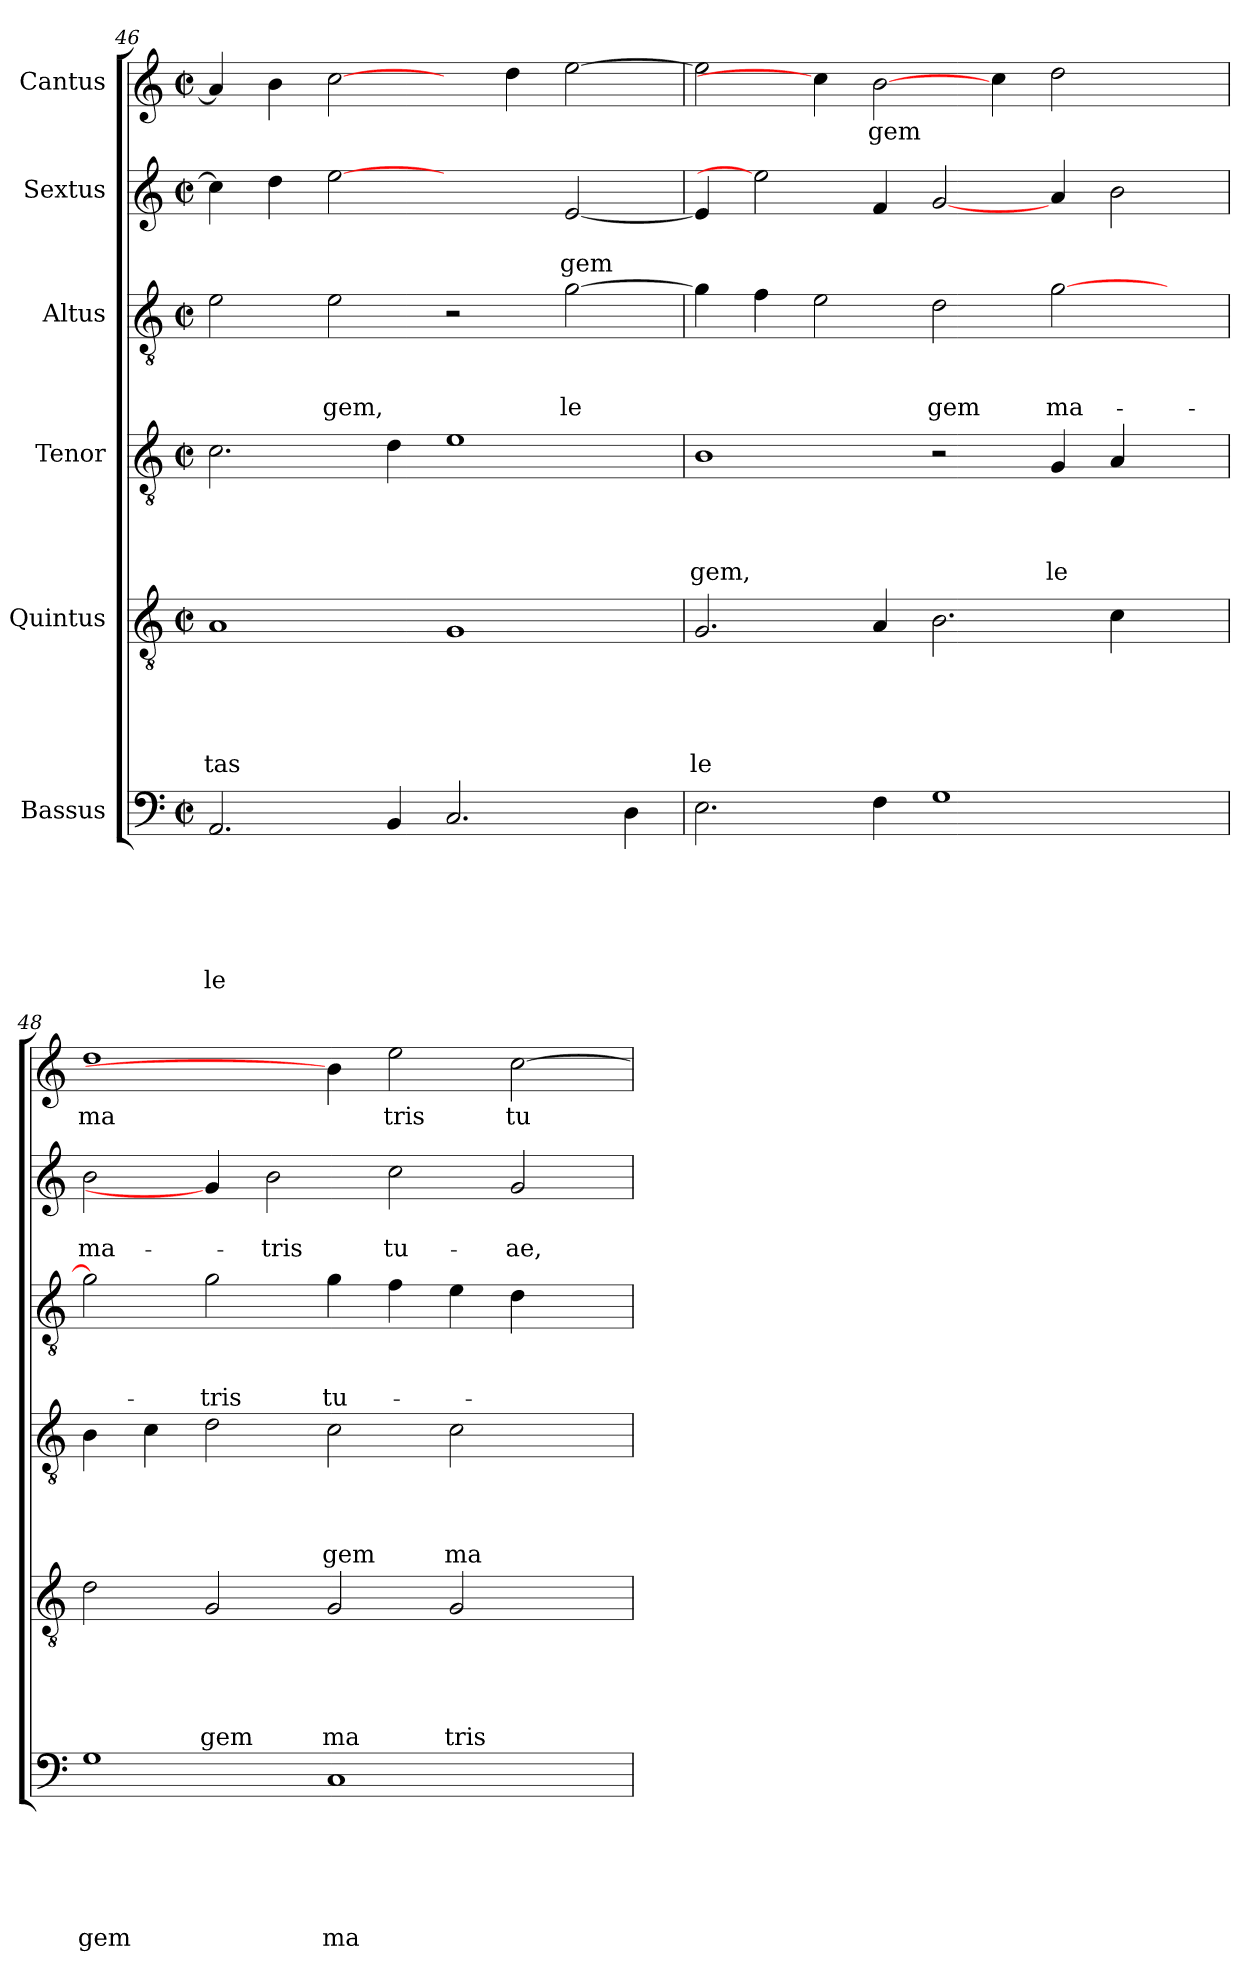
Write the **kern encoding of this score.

**kern	**text	**text	**text	**text	**text	**text	**kern	**text	**text	**text	**text	**text	**kern	**text	**text	**text	**text	**kern	**text	**text	**text	**kern	**text	**text	**kern	**text
*part6	*part6	*part6	*part6	*part6	*part6	*part6	*part5	*part5	*part5	*part5	*part5	*part5	*part4	*part4	*part4	*part4	*part4	*part3	*part3	*part3	*part3	*part2	*part2	*part2	*part1	*part1
*staff6	*staff6	*staff6	*staff6	*staff6	*staff6	*staff6	*staff5	*staff5	*staff5	*staff5	*staff5	*staff5	*staff4	*staff4	*staff4	*staff4	*staff4	*staff3	*staff3	*staff3	*staff3	*staff2	*staff2	*staff2	*staff1	*staff1
*I"Bassus	*	*	*	*	*	*	*I"Quintus	*	*	*	*	*	*I"Tenor	*	*	*	*	*I"Altus	*	*	*	*I"Sextus	*	*	*I"Cantus	*
*clefF4	*	*	*	*	*	*	*clefGv2	*	*	*	*	*	*clefGv2	*	*	*	*	*clefGv2	*	*	*	*clefG2	*	*	*clefG2	*
*k[]	*	*	*	*	*	*	*k[]	*	*	*	*	*	*k[]	*	*	*	*	*k[]	*	*	*	*k[]	*	*	*k[]	*
*C:	*	*	*	*	*	*	*C:	*	*	*	*	*	*C:	*	*	*	*	*C:	*	*	*	*C:	*	*	*C:	*
*M2/2	*	*	*	*	*	*	*M2/2	*	*	*	*	*	*M2/2	*	*	*	*	*M2/2	*	*	*	*M2/2	*	*	*M2/2	*
*met(c|)	*	*	*	*	*	*	*met(c|)	*	*	*	*	*	*met(c|)	*	*	*	*	*met(c|)	*	*	*	*met(c|)	*	*	*met(c|)	*
=46	=46	=46	=46	=46	=46	=46	=46	=46	=46	=46	=46	=46	=46	=46	=46	=46	=46	=46	=46	=46	=46	=46	=46	=46	=46	=46
!	!	!	!	!	!	!LO:LY:b	!	!	!	!	!	!LO:LY:b	!	!	!	!	!	!	!	!	!	!	!	!	!	!
2.AA/	.	.	.	.	.	le	1A	.	.	.	.	tas	2.c\	.	.	.	.	2e\	.	.	.	4cc\]	.	.	4a/]	.
.	.	.	.	.	.	.	.	.	.	.	.	.	.	.	.	.	.	.	.	.	.	4dd\	.	.	4b\	.
!	!	!	!	!	!	!	!	!	!	!	!	!	!	!	!	!	!	!	!	!	!LO:LY:b	!	!	!	!	!
.	.	.	.	.	.	.	.	.	.	.	.	.	.	.	.	.	.	2e\	.	.	gem,	[2ee	.	.	[2cc\	.
4BB/	.	.	.	.	.	.	.	.	.	.	.	.	4d\	.	.	.	.	.	.	.	.	.	.	.	.	.
2.C/	.	.	.	.	.	.	1G	.	.	.	.	.	1e	.	.	.	.	2r	.	.	.	2ryy	.	.	4ryy	.
.	.	.	.	.	.	.	.	.	.	.	.	.	.	.	.	.	.	.	.	.	.	.	.	.	4dd\	.
!	!	!	!	!	!	!	!	!	!	!	!	!	!	!	!	!	!	!	!	!	!LO:LY:b	!	!	!LO:LY:b	!	!
.	.	.	.	.	.	.	.	.	.	.	.	.	.	.	.	.	.	[<2g\	.	.	le	[<2e/	.	gem	[<2ee\	.
4D\	.	.	.	.	.	.	.	.	.	.	.	.	.	.	.	.	.	.	.	.	.	.	.	.	.	.
!!LO:PB:g=z
=47	=47	=47	=47	=47	=47	=47	=47	=47	=47	=47	=47	=47	=47	=47	=47	=47	=47	=47	=47	=47	=47	=47	=47	=47	=47	=47
!	!	!	!	!	!	!	!	!	!	!	!	!LO:LY:b	!	!	!	!	!LO:LY:b	!	!	!	!	!	!	!	!	!
2.E\	.	.	.	.	.	.	2.G/	.	.	.	.	le	1B	.	.	.	gem,	4g\]	.	.	.	4e/]	.	.	2ee\]	.
.	.	.	.	.	.	.	.	.	.	.	.	.	.	.	.	.	.	4f\	.	.	.	2ee]	.	.	.	.
.	.	.	.	.	.	.	.	.	.	.	.	.	.	.	.	.	.	2e\	.	.	.	.	.	.	4cc\]	.
!	!	!	!	!	!	!	!	!	!	!	!	!	!	!	!	!	!	!	!	!	!	!	!	!	!	!LO:LY:b
4F\	.	.	.	.	.	.	4A/	.	.	.	.	.	.	.	.	.	.	.	.	.	.	4f/	.	.	[2b\	-gem
!	!	!	!	!	!	!	!	!	!	!	!	!	!	!	!	!	!	!	!	!	!LO:LY:b	!	!	!	!	!
1G	.	.	.	.	.	.	2.B\	.	.	.	.	.	2r	.	.	.	.	2d\	.	.	gem	[2g/	.	.	.	.
.	.	.	.	.	.	.	.	.	.	.	.	.	.	.	.	.	.	.	.	.	.	.	.	.	4cc\	.
!	!	!	!	!	!	!	!	!	!	!	!	!	!	!	!	!	!LO:LY:b	!	!	!	!LO:LY:b	!	!	!	!	!
.	.	.	.	.	.	.	.	.	.	.	.	.	4G/	.	.	.	le	[>2g\	.	.	ma-	4a/	.	.	2dd\	.
.	.	.	.	.	.	.	4c\	.	.	.	.	.	4A/	.	.	.	.	.	.	.	.	2b\	.	.	.	.
4ryy	.	.	.	.	.	.	4ryy	.	.	.	.	.	4ryy	.	.	.	.	4ryy	.	.	.	.	.	.	4ryy	.
=48	=48	=48	=48	=48	=48	=48	=48	=48	=48	=48	=48	=48	=48	=48	=48	=48	=48	=48	=48	=48	=48	=48	=48	=48	=48	=48
!	!	!	!	!	!	!LO:LY:b	!	!	!	!	!	!	!	!	!	!	!	!	!	!	!	!	!	!LO:LY:b	!	!LO:LY:b
1G	.	.	.	.	.	gem	2d\	.	.	.	.	.	4B\	.	.	.	.	2g\]	.	.	.	2b\	.	ma-	1dd	ma
.	.	.	.	.	.	.	.	.	.	.	.	.	4c\	.	.	.	.	.	.	.	.	.	.	.	.	.
!	!	!	!	!	!	!	!	!	!	!	!	!LO:LY:b	!	!	!	!	!	!	!	!	!LO:LY:b	!	!	!	!	!
.	.	.	.	.	.	.	2G/	.	.	.	.	gem	2d\	.	.	.	.	2g\	.	.	-tris	4g/]	.	.	.	.
!	!	!	!	!	!	!	!	!	!	!	!	!	!	!	!	!	!	!	!	!	!	!	!	!LO:LY:b	!	!
.	.	.	.	.	.	.	.	.	.	.	.	.	.	.	.	.	.	.	.	.	.	2b\	.	-tris	.	.
!	!	!	!	!	!	!LO:LY:b	!	!	!	!	!	!LO:LY:b	!	!	!	!	!LO:LY:b	!	!	!	!LO:LY:b	!	!	!	!	!
1C	.	.	.	.	.	ma-	2G/	.	.	.	.	ma	2c\	.	.	.	gem	4g\	.	.	tu-	.	.	.	4b\]	.
!	!	!	!	!	!	!	!	!	!	!	!	!	!	!	!	!	!	!	!	!	!	!	!	!LO:LY:b	!	!LO:LY:b
.	.	.	.	.	.	.	.	.	.	.	.	.	.	.	.	.	.	4f\	.	.	.	2cc\	.	tu-	2ee\	tris
!	!	!	!	!	!	!	!	!	!	!	!	!LO:LY:b	!	!	!	!	!LO:LY:b	!	!	!	!	!	!	!	!	!
.	.	.	.	.	.	.	2G/	.	.	.	.	tris	2c\	.	.	.	ma	4e\	.	.	.	.	.	.	.	.
!	!	!	!	!	!	!	!	!	!	!	!	!	!	!	!	!	!	!	!	!	!	!	!	!LO:LY:b	!	!LO:LY:b
.	.	.	.	.	.	.	.	.	.	.	.	.	.	.	.	.	.	4d\	.	.	.	2g/	.	-ae,	[>2cc\	tu
4ryy	.	.	.	.	.	.	4ryy	.	.	.	.	.	4ryy	.	.	.	.	4ryy	.	.	.	.	.	.	.	.
=	=	=	=	=	=	=	=	=	=	=	=	=	=	=	=	=	=	=	=	=	=	=	=	=	=	=
*-	*-	*-	*-	*-	*-	*-	*-	*-	*-	*-	*-	*-	*-	*-	*-	*-	*-	*-	*-	*-	*-	*-	*-	*-	*-	*-
